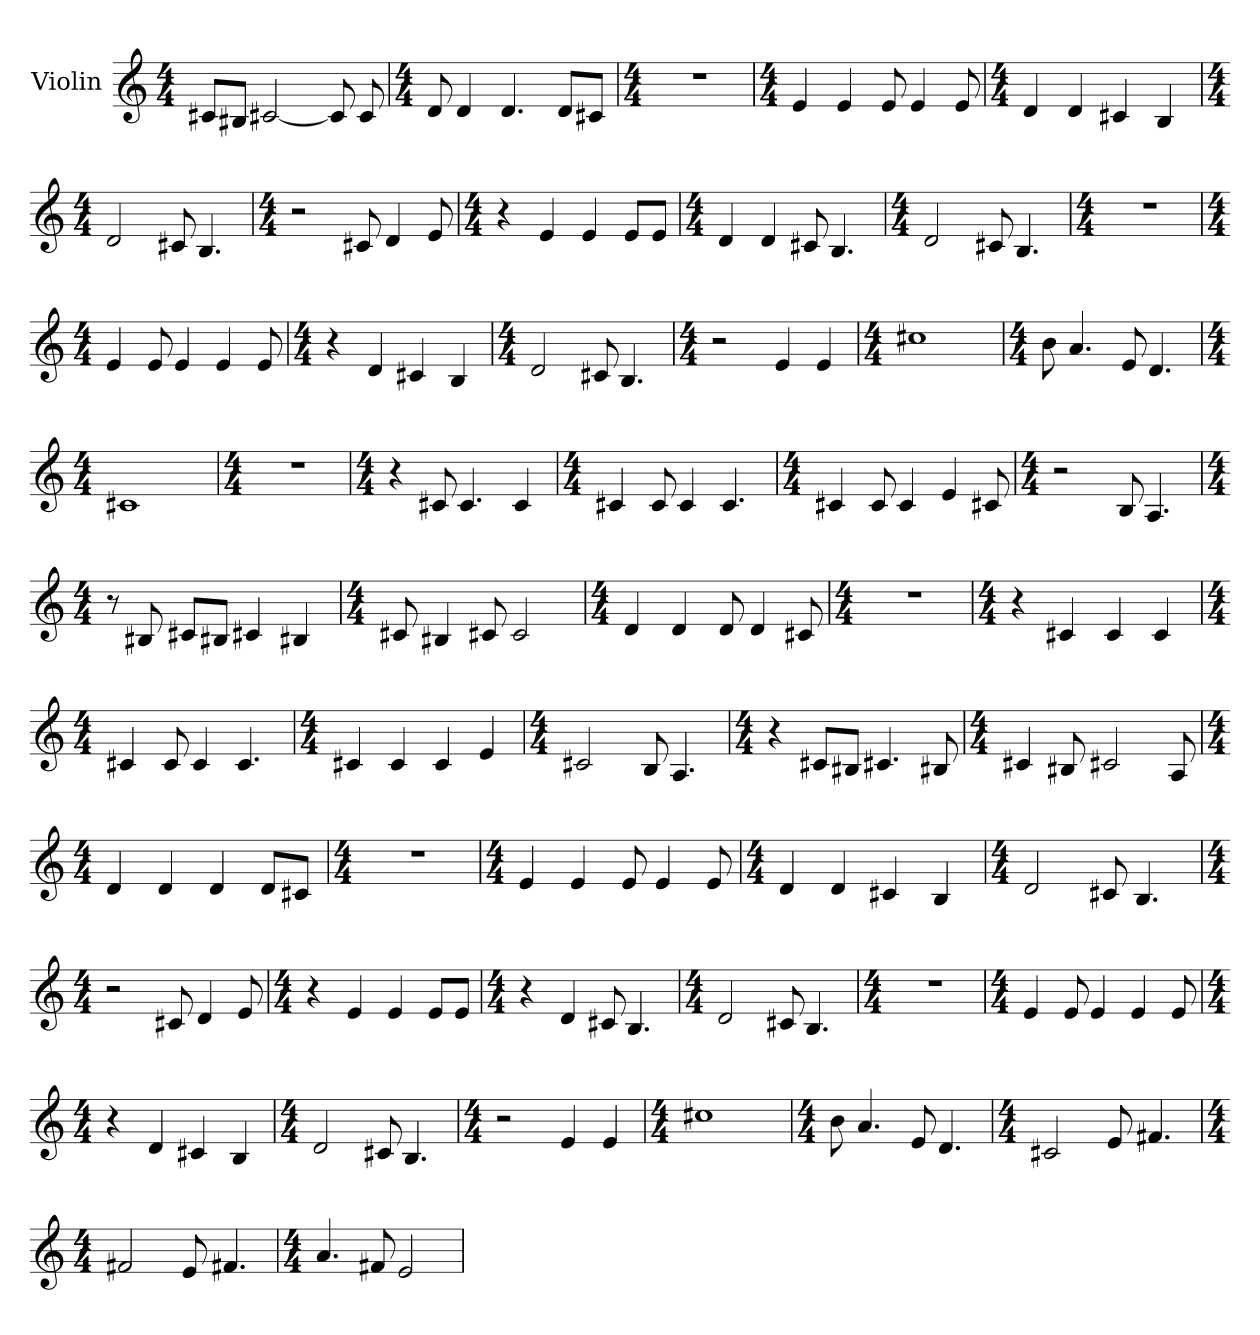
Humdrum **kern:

**kern
*part1
*staff1
*I"Violin
*I'Vln
*M4/4
=
8c#XL
8B#XJ
[2c#X
8c#]
8c#
=
*M4/4
8d
4d
4.d
8dL
8c#XJ
=
*M4/4
1r
=
*M4/4
4e
4e
8e
4e
8e
=
*M4/4
4d
4d
4c#X
4B
=
*M4/4
2d
8c#X
4.B
=
*M4/4
2r
8c#X
4d
8e
=
*M4/4
4r
4e
4e
8eL
8eJ
=
*M4/4
4d
4d
8c#X
4.B
=
*M4/4
2d
8c#X
4.B
=
*M4/4
1r
=
*M4/4
4e
8e
4e
4e
8e
=
*M4/4
4r
4d
4c#X
4B
=
*M4/4
2d
8c#X
4.B
=
*M4/4
2r
4e
4e
=
*M4/4
1cc#X
=
*M4/4
8b
4.a
8e
4.d
=
*M4/4
1c#X
=
*M4/4
1r
=
*M4/4
4r
8c#X
4.c#
4c#
=
*M4/4
4c#X
8c#
4c#
4.c#
=
*M4/4
4c#X
8c#
4c#
4e
8c#X
=
*M4/4
2r
8B
4.A
=
*M4/4
8r
8B#X
8c#XL
8B#XJ
4c#X
4B#X
=
*M4/4
8c#X
4B#X
8c#X
2c#
=
*M4/4
4d
4d
8d
4d
8c#X
=
*M4/4
1r
=
*M4/4
4r
4c#X
4c#
4c#
=
*M4/4
4c#X
8c#
4c#
4.c#
=
*M4/4
4c#X
4c#
4c#
4e
=
*M4/4
2c#X
8B
4.A
=
*M4/4
4r
8c#XL
8B#XJ
4.c#X
8B#X
=
*M4/4
4c#X
8B#X
2c#X
8A
=
*M4/4
4d
4d
4d
8dL
8c#XJ
=
*M4/4
1r
=
*M4/4
4e
4e
8e
4e
8e
=
*M4/4
4d
4d
4c#X
4B
=
*M4/4
2d
8c#X
4.B
=
*M4/4
2r
8c#X
4d
8e
=
*M4/4
4r
4e
4e
8eL
8eJ
=
*M4/4
4r
4d
8c#X
4.B
=
*M4/4
2d
8c#X
4.B
=
*M4/4
1r
=
*M4/4
4e
8e
4e
4e
8e
=
*M4/4
4r
4d
4c#X
4B
=
*M4/4
2d
8c#X
4.B
=
*M4/4
2r
4e
4e
=
*M4/4
1cc#X
=
*M4/4
8b
4.a
8e
4.d
=
*M4/4
2c#X
8e
4.f#X
=
*M4/4
2f#X
8e
4.f#X
=
*M4/4
4.a
8f#X
2e
=
*-
